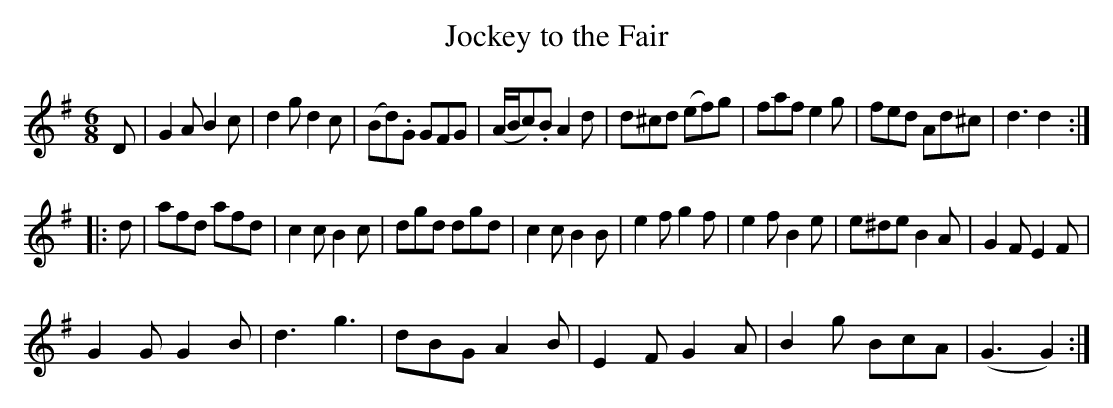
X:1
T:Jockey to the Fair
M:6/8
K:G
D|\
G2A B2c| d2g d2c| (Bd).G GFG| (A/B/c).B A2d|\
d^cd (ef)g| faf e2g| fed Ad^c| d3 d2:|
|:d|\
afd afd| c2c B2c| dgd dgd|c2c B2B|\
e2f g2f| e2f B2e| e^de B2A| G2F E2F|
G2G G2B| d3 g3| dBG A2B| E2F G2A| B2g BcA| (G3 G2):|
